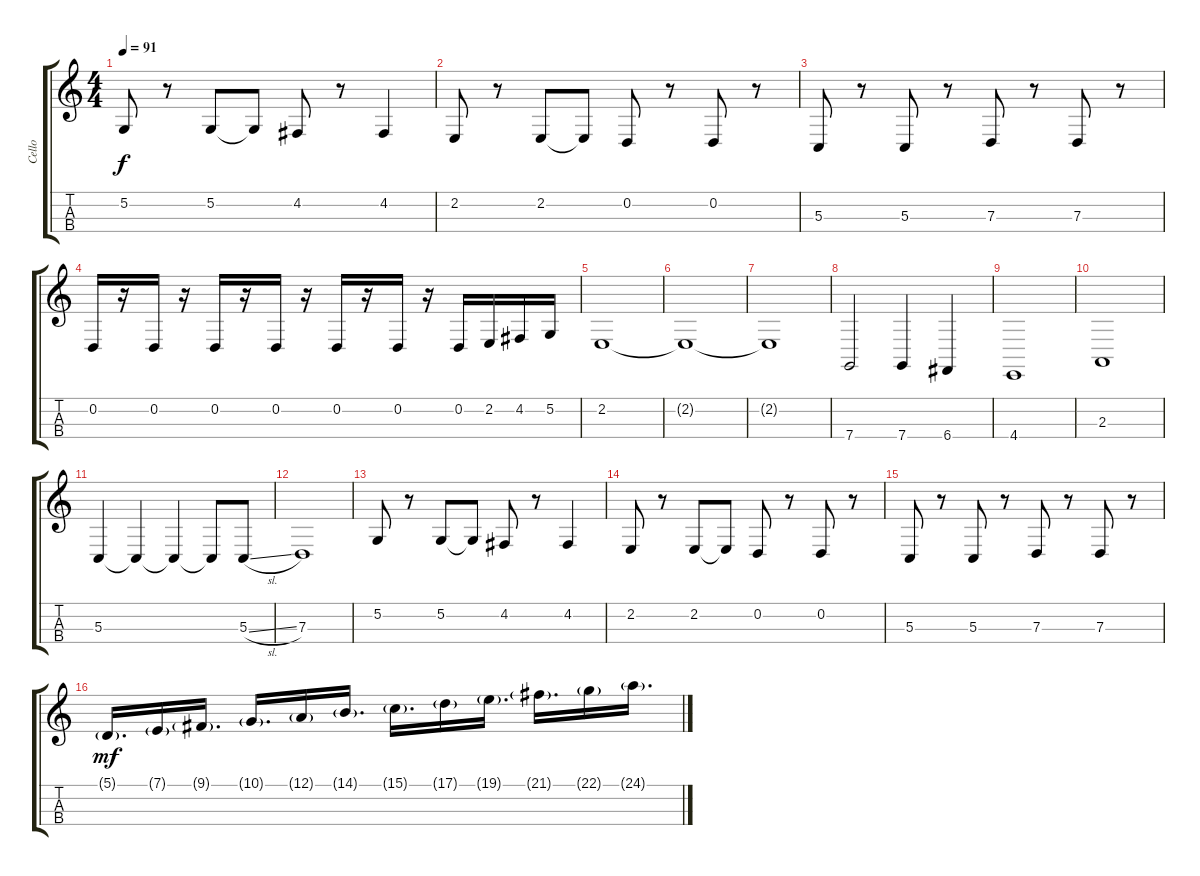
\track ("Cello" "Cello") {instrument cello}
\staff {score tabs}
\tuning (A3 D3 G2 C2) {hide}
\ts (4 4)
\tempo 91
\clef g2
\ks c
5.2.8{dy f} r.8 5.2.8 5.2{t}.8 4.2.8 r.8 4.2.4 |
2.2.8 r.8 2.2.8 2.2{t}.8 0.2.8 r.8 0.2.8 r.8 |
5.3.8 r.8 5.3.8 r.8 7.3.8 r.8 7.3.8 r.8 |
0.2.16 r.16 0.2.16 r.16 0.2.16 r.16 0.2.16 r.16 0.2.16 r.16 0.2.16 r.16 0.2.16 2.2.16 4.2.16 5.2.16 |
2.2.1 |
2.2{t}.1 |
2.2{t}.1 |
7.4.2 7.4.4 6.4.4 |
4.4.1 |
2.3.1 |
5.3.4 5.3{t}.4 5.3{t}.4 5.3{t}.8 5.3{sl}.8 |
7.3.1 |
5.2.8 r.8 5.2.8 5.2{t}.8 4.2.8 r.8 4.2.4 |
2.2.8 r.8 2.2.8 2.2{t}.8 0.2.8 r.8 0.2.8 r.8 |
5.3.8 r.8 5.3.8 r.8 7.3.8 r.8 7.3.8 r.8 |
5.1{g}.16{d dy mf} 7.1{g}.16 9.1{g}.16{d} 10.1{g}.16{d} 12.1{g}.16 14.1{g}.16{d} 15.1{g}.16{d} 17.1{g}.16 19.1{g}.16{d} 21.1{g}.16{d} 22.1{g}.16 24.1{g}.16{d}
